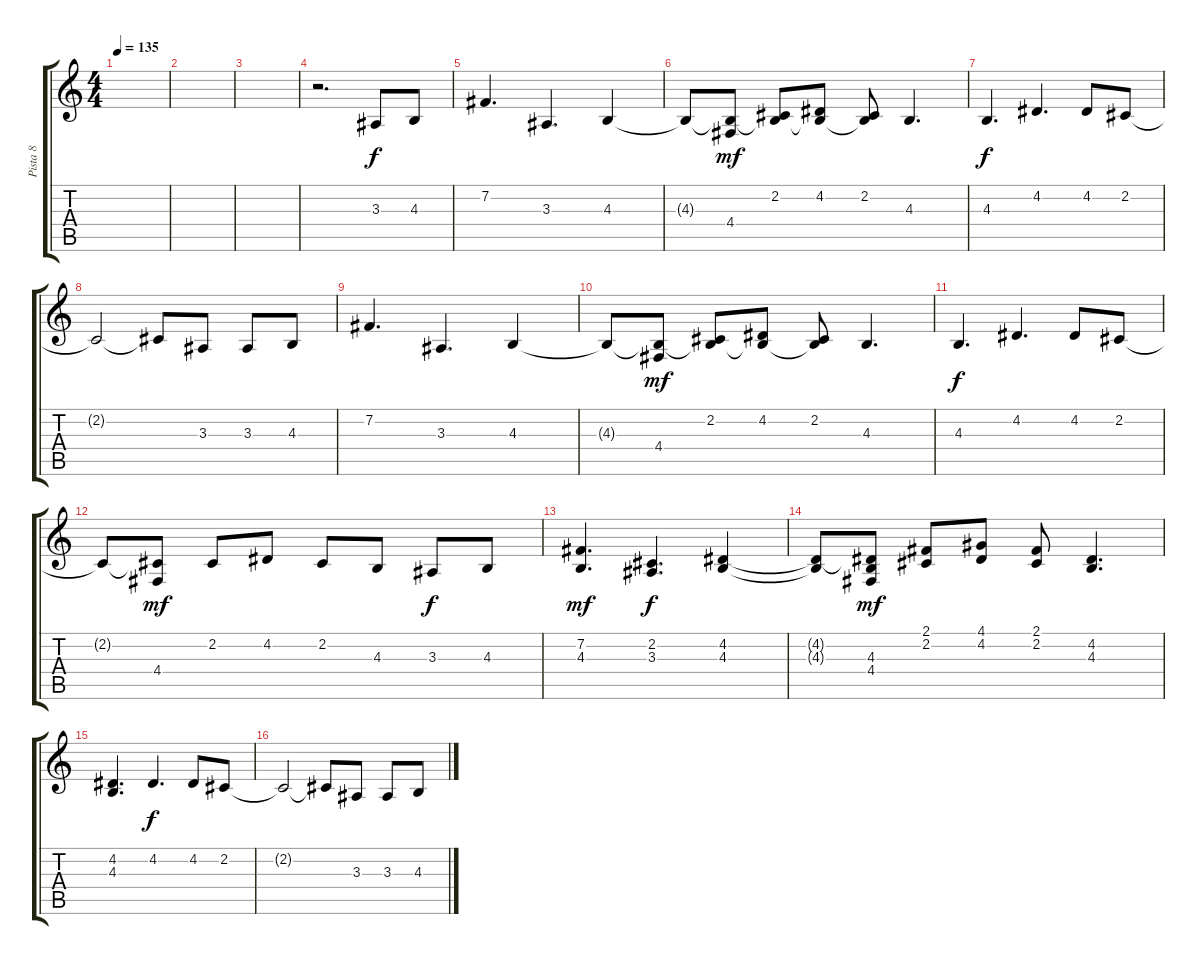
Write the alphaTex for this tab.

\track ("Pista 8" "Pista 8") {instrument electricgrandpiano}
\staff {score tabs}
\tuning (E4 B3 G3 D3 A2 E2) {hide}
\ts (4 4)
\tempo 135
\clef g2
\ks c
|
|
|
r.2{d} 3.3.8 4.3.8 |
7.2.4{d} 3.3.4{d} 4.3.4 |
4.3{t}.8 (4.3{t} 4.4).8{dy mf} (2.2 4.3{t}).8 (4.2 4.3{t}).8 (2.2 4.3{t}).8 4.3.4{d} |
4.3.4{d dy f} 4.2.4{d} 4.2.8 2.2.8 |
2.2{t}.2 2.2{t}.8 3.3.8 3.3.8 4.3.8 |
7.2.4{d} 3.3.4{d} 4.3.4 |
4.3{t}.8 (4.3{t} 4.4).8{dy mf} (2.2 4.3{t}).8 (4.2 4.3{t}).8 (2.2 4.3{t}).8 4.3.4{d} |
4.3.4{d dy f} 4.2.4{d} 4.2.8 2.2.8 |
2.2{t}.8 (2.2{t} 4.4).8{dy mf} 2.2.8 4.2.8 2.2.8 4.3.8 3.3.8{dy f} 4.3.8 |
(7.2 4.3).4{d dy mf} (2.2 3.3).4{d dy f} (4.2 4.3).4 |
(4.2{t} 4.3{t}).8 (4.2{t} 4.3 4.4).8{dy mf} (2.1 2.2).8 (4.1 4.2).8 (2.1 2.2).8 (4.2 4.3).4{d} |
(4.2 4.3).4{d} 4.2.4{d dy f} 4.2.8 2.2.8 |
2.2{t}.2 2.2{t}.8 3.3.8 3.3.8 4.3.8
